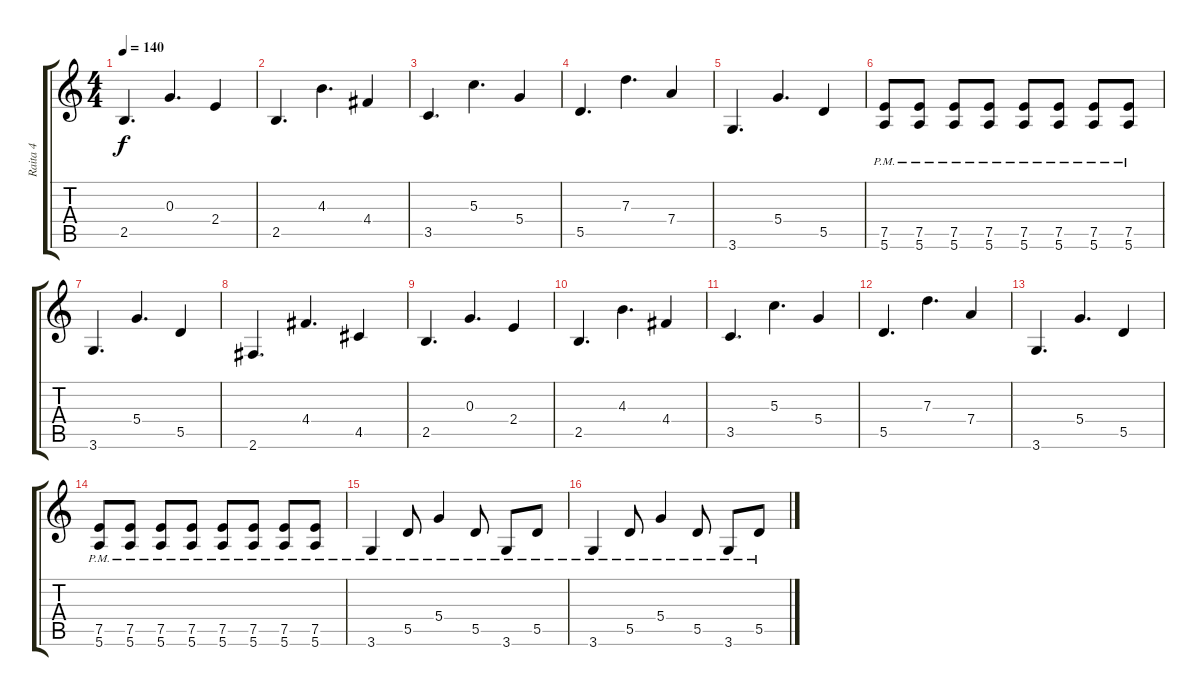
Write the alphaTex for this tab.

\track ("Raita 4" "Raita 4") {instrument overdrivenguitar}
\staff {score tabs}
\tuning (E4 B3 G3 D3 A2 E2) {hide}
\ts (4 4)
\tempo 140
\clef g2
\ks c
2.5.4{d dy f} 0.3.4{d} 2.4.4 |
2.5.4{d} 4.3.4{d} 4.4.4 |
3.5.4{d} 5.3.4{d} 5.4.4 |
5.5.4{d} 7.3.4{d} 7.4.4 |
3.6.4{d} 5.4.4{d} 5.5.4 |
(7.5{pm} 5.6{pm}).8 (7.5{pm} 5.6{pm}).8 (7.5{pm} 5.6{pm}).8 (7.5{pm} 5.6{pm}).8 (7.5{pm} 5.6{pm}).8 (7.5{pm} 5.6{pm}).8 (7.5{pm} 5.6{pm}).8 (7.5{pm} 5.6{pm}).8 |
3.6.4{d} 5.4.4{d} 5.5.4 |
2.6.4{d} 4.4.4{d} 4.5.4 |
2.5.4{d} 0.3.4{d} 2.4.4 |
2.5.4{d} 4.3.4{d} 4.4.4 |
3.5.4{d} 5.3.4{d} 5.4.4 |
5.5.4{d} 7.3.4{d} 7.4.4 |
3.6.4{d} 5.4.4{d} 5.5.4 |
(7.5{pm} 5.6{pm}).8 (7.5{pm} 5.6{pm}).8 (7.5{pm} 5.6{pm}).8 (7.5{pm} 5.6{pm}).8 (7.5{pm} 5.6{pm}).8 (7.5{pm} 5.6{pm}).8 (7.5{pm} 5.6{pm}).8 (7.5{pm} 5.6{pm}).8 |
3.6{pm}.4 5.5{pm}.8 5.4{pm}.4 5.5{pm}.8 3.6{pm}.8 5.5{pm}.8 |
3.6{pm}.4 5.5{pm}.8 5.4{pm}.4 5.5{pm}.8 3.6{pm}.8 5.5{pm}.8
